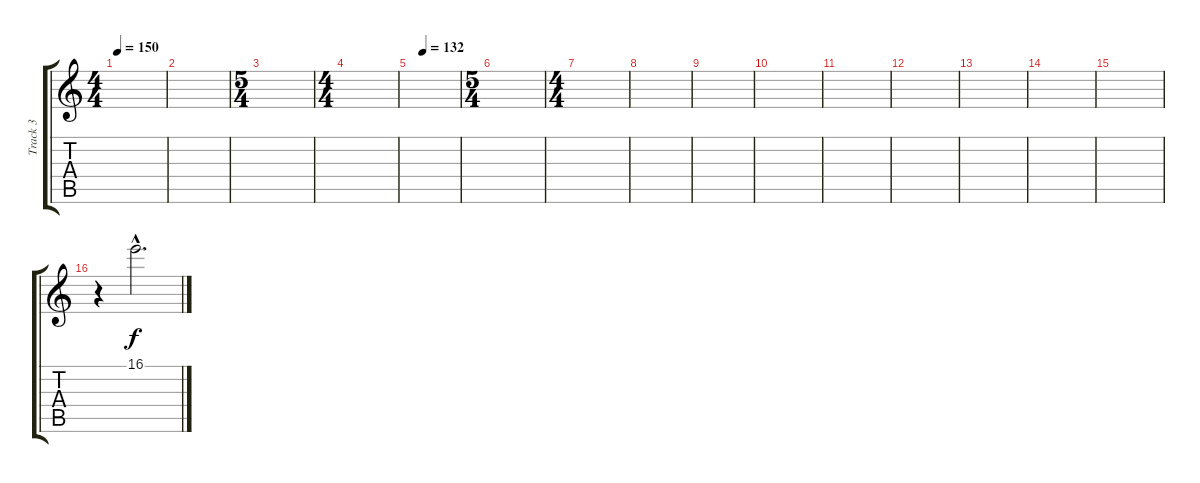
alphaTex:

\track ("Track 3" "Track 3") {instrument overdrivenguitar}
\staff {score tabs}
\tuning (C4 G3 Eb3 Bb2 F2 C2) {hide}
\ts (4 4)
\tempo 150
\tempo 132
\tempo 150
\clef g2
\ks c
|
|
\ts (5 4)
|
\ts (4 4)
|
\tempo (132 0.25)
|
\ts (5 4)
|
\ts (4 4)
|
|
|
|
|
|
|
|
|
r.4{volume 0} 16.1{hac}.2{d volume 16}
